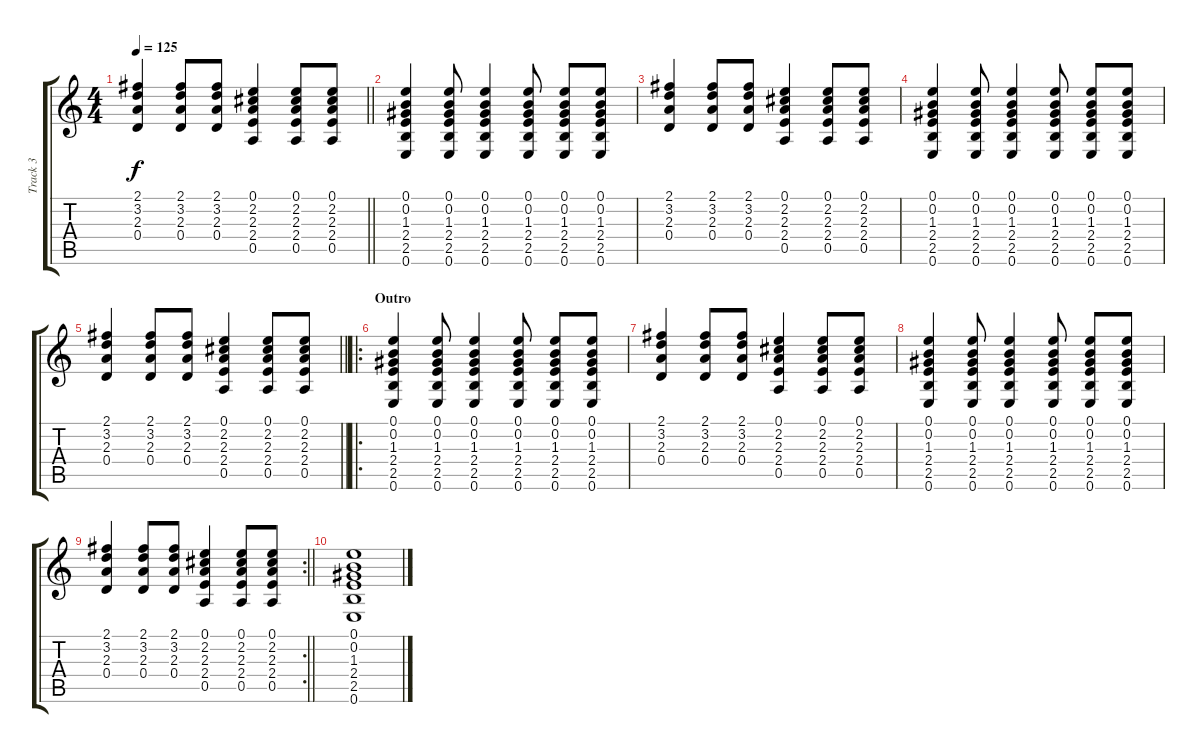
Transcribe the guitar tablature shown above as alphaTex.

\track ("Track 3" "Track 3") {instrument acousticguitarsteel}
\staff {score tabs}
\tuning (E4 B3 G3 D3 A2 E2) {hide}
\ts (4 4)
\tempo 125
\clef g2
\barLineRight lightlight
\ks c
(2.1 3.2 2.3 0.4).4{dy f} (2.1 3.2 2.3 0.4).8 (2.1 3.2 2.3 0.4).8 (0.1 2.2 2.3 2.4 0.5).4 (0.1 2.2 2.3 2.4 0.5).8 (0.1 2.2 2.3 2.4 0.5).8 |
(0.1 0.2 1.3 2.4 2.5 0.6).4 (0.1 0.2 1.3 2.4 2.5 0.6).8 (0.1 0.2 1.3 2.4 2.5 0.6).4 (0.1 0.2 1.3 2.4 2.5 0.6).8 (0.1 0.2 1.3 2.4 2.5 0.6).8 (0.1 0.2 1.3 2.4 2.5 0.6).8 |
(2.1 3.2 2.3 0.4).4 (2.1 3.2 2.3 0.4).8 (2.1 3.2 2.3 0.4).8 (0.1 2.2 2.3 2.4 0.5).4 (0.1 2.2 2.3 2.4 0.5).8 (0.1 2.2 2.3 2.4 0.5).8 |
(0.1 0.2 1.3 2.4 2.5 0.6).4 (0.1 0.2 1.3 2.4 2.5 0.6).8 (0.1 0.2 1.3 2.4 2.5 0.6).4 (0.1 0.2 1.3 2.4 2.5 0.6).8 (0.1 0.2 1.3 2.4 2.5 0.6).8 (0.1 0.2 1.3 2.4 2.5 0.6).8 |
\barLineRight lightlight
(2.1 3.2 2.3 0.4).4 (2.1 3.2 2.3 0.4).8 (2.1 3.2 2.3 0.4).8 (0.1 2.2 2.3 2.4 0.5).4 (0.1 2.2 2.3 2.4 0.5).8 (0.1 2.2 2.3 2.4 0.5).8 |
\ro
\section ("" "Outro")
(0.1 0.2 1.3 2.4 2.5 0.6).4 (0.1 0.2 1.3 2.4 2.5 0.6).8 (0.1 0.2 1.3 2.4 2.5 0.6).4 (0.1 0.2 1.3 2.4 2.5 0.6).8 (0.1 0.2 1.3 2.4 2.5 0.6).8 (0.1 0.2 1.3 2.4 2.5 0.6).8 |
(2.1 3.2 2.3 0.4).4 (2.1 3.2 2.3 0.4).8 (2.1 3.2 2.3 0.4).8 (0.1 2.2 2.3 2.4 0.5).4 (0.1 2.2 2.3 2.4 0.5).8 (0.1 2.2 2.3 2.4 0.5).8 |
(0.1 0.2 1.3 2.4 2.5 0.6).4 (0.1 0.2 1.3 2.4 2.5 0.6).8 (0.1 0.2 1.3 2.4 2.5 0.6).4 (0.1 0.2 1.3 2.4 2.5 0.6).8 (0.1 0.2 1.3 2.4 2.5 0.6).8 (0.1 0.2 1.3 2.4 2.5 0.6).8 |
\rc 2
\barLineRight lightlight
(2.1 3.2 2.3 0.4).4 (2.1 3.2 2.3 0.4).8 (2.1 3.2 2.3 0.4).8 (0.1 2.2 2.3 2.4 0.5).4 (0.1 2.2 2.3 2.4 0.5).8 (0.1 2.2 2.3 2.4 0.5).8 |
(0.1 0.2 1.3 2.4 2.5 0.6).1
